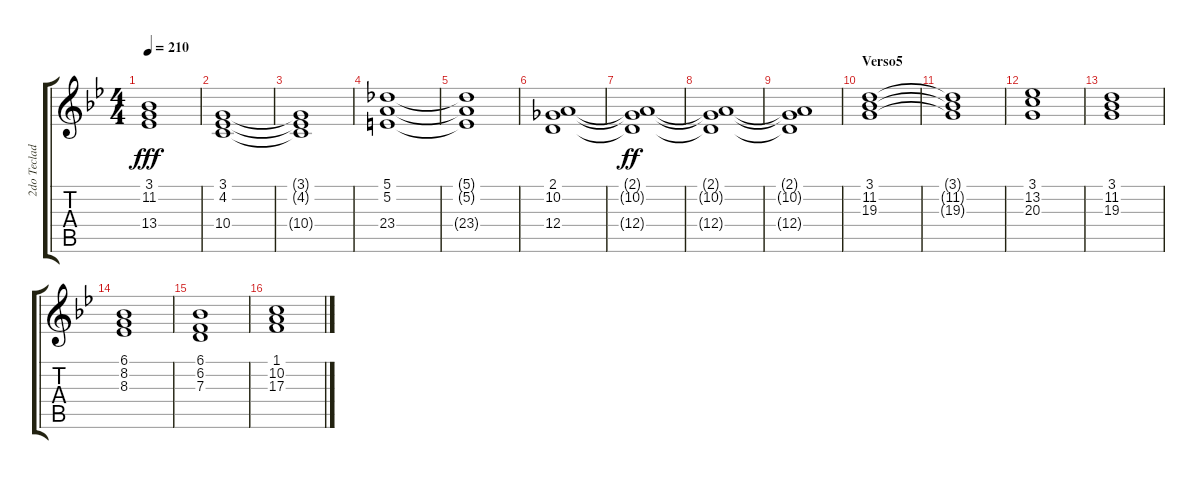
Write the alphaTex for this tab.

\track ("2do Teclado" "2do Teclad") {instrument stringensemble1}
\staff {score tabs}
\tuning (E4 B3 G3 D3 A2 E2) {hide}
\ts (4 4)
\tempo 210
\clef g2
\ks gminor
(3.1 11.2 13.4).1{dy fff} |
(3.1 4.2 10.4).1 |
(3.1{t} 4.2{t} 10.4{t}).1 |
(5.1 5.2 23.4).1 |
(5.1{t} 5.2{t} 23.4{t}).1 |
(2.1 10.2 12.4).1 |
(2.1{t} 10.2{t} 12.4{t}).1{dy ff} |
(2.1{t} 10.2{t} 12.4{t}).1 |
(2.1{t} 10.2{t} 12.4{t}).1 |
\section ("" "Verso5")
(3.1 11.2 19.3).1 |
(3.1{t} 11.2{t} 19.3{t}).1 |
(3.1 13.2 20.3).1 |
(3.1 11.2 19.3).1 |
(6.1 8.2 8.3).1 |
(6.1 6.2 7.3).1 |
(1.1 10.2 17.3).1
